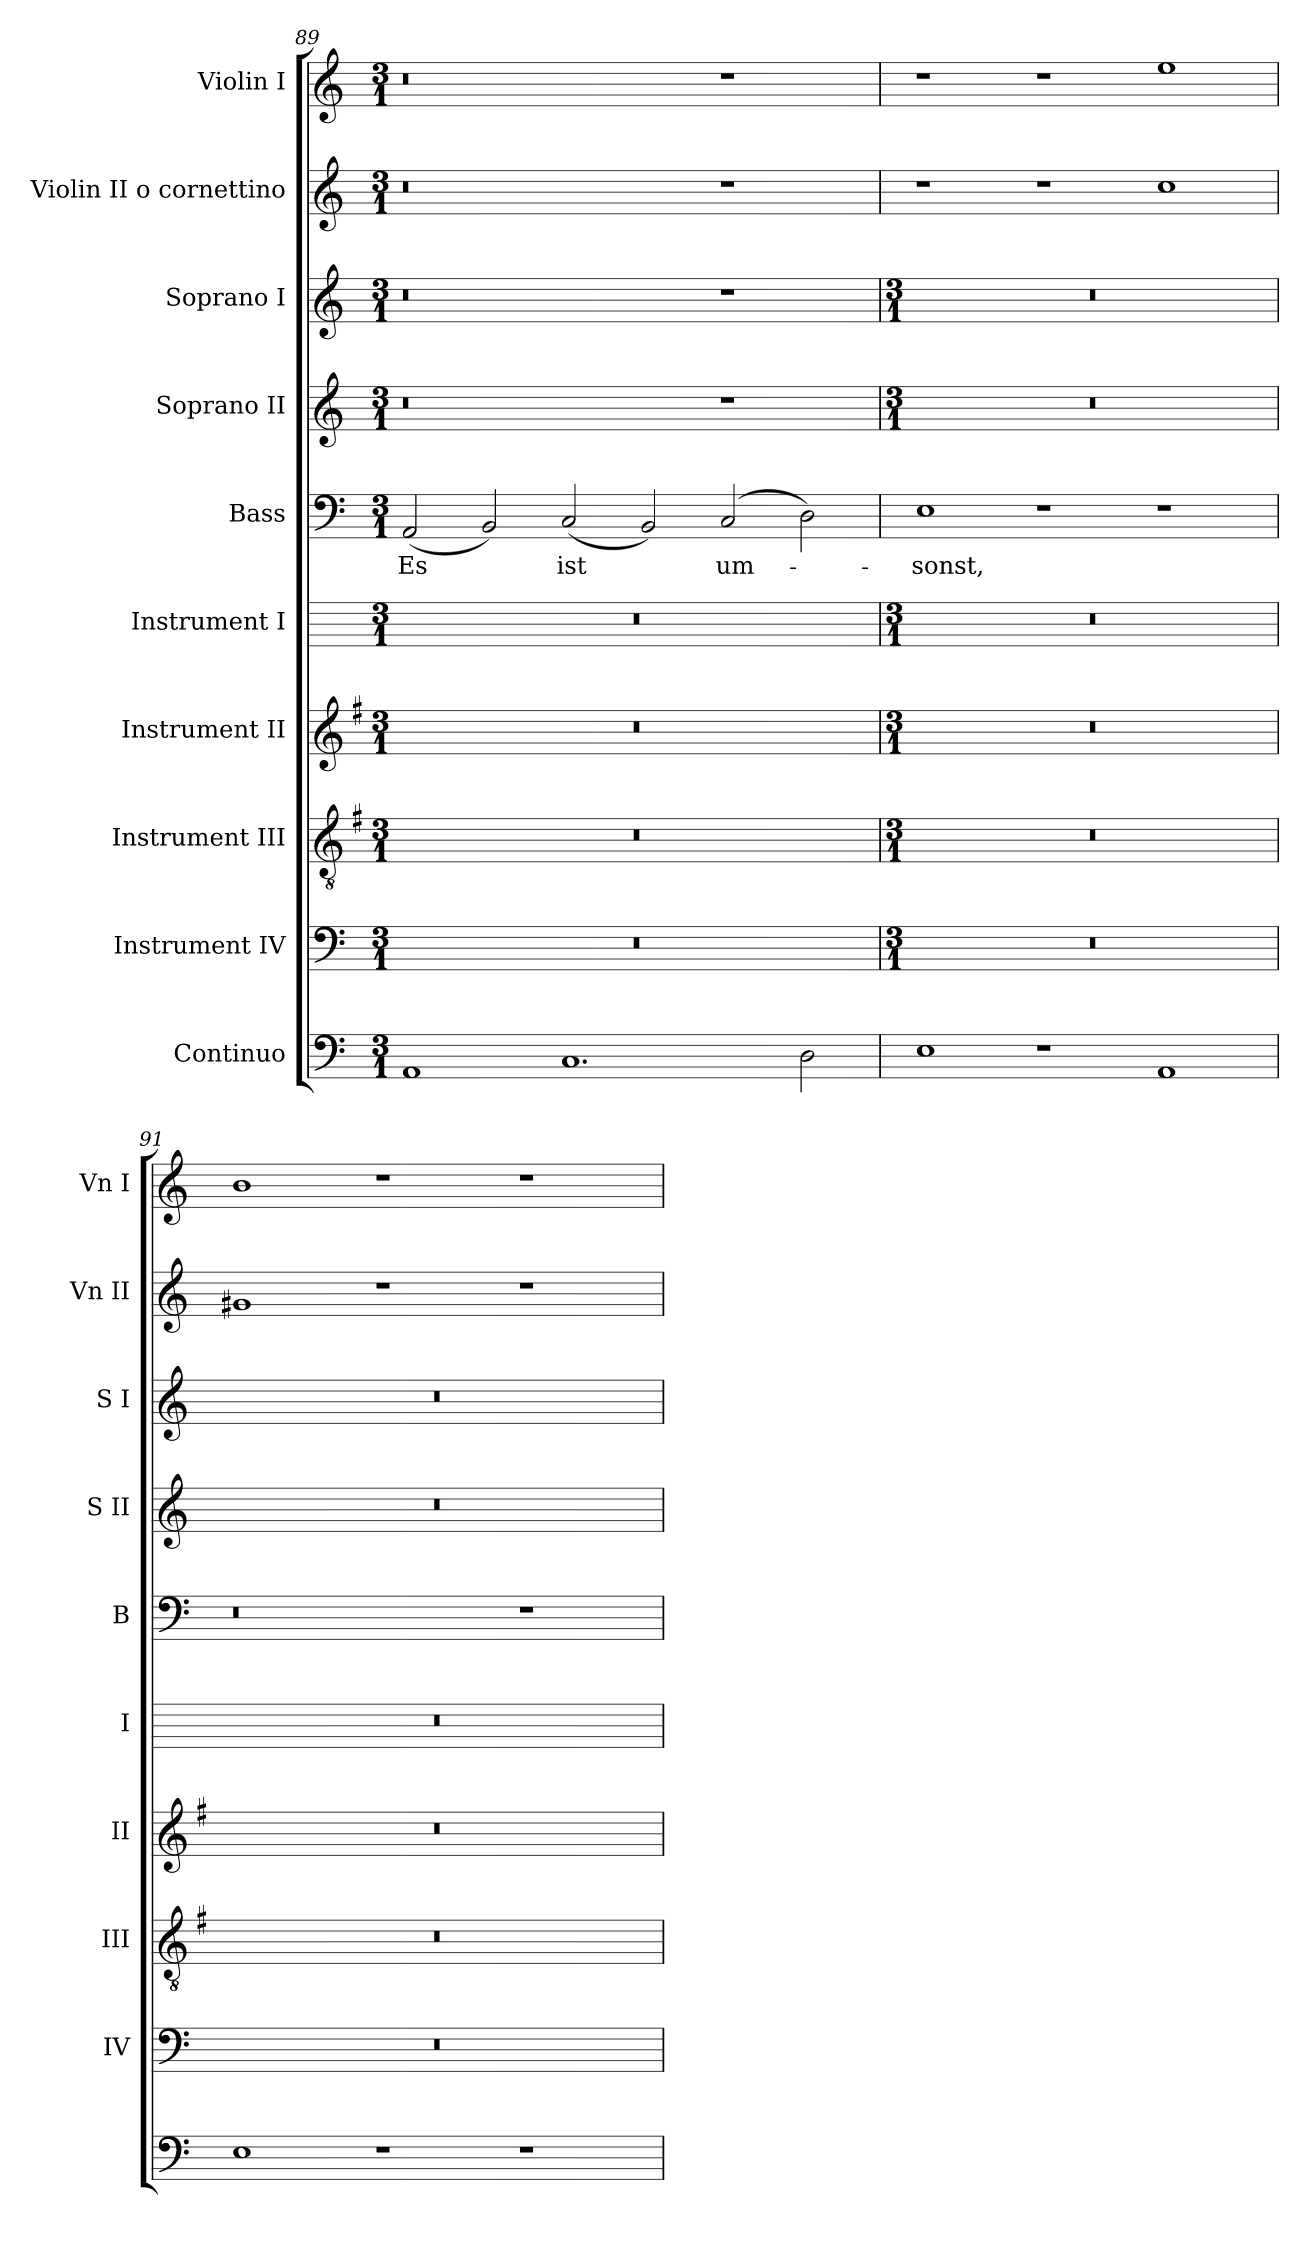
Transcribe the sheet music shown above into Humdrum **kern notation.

**kern	**kern	**kern	**kern	**kern	**kern	**text	**kern	**kern	**kern	**kern
*part10	*part9	*part8	*part7	*part6	*part5	*part5	*part4	*part3	*part2	*part1
*staff10	*staff9	*staff8	*staff7	*staff6	*staff5	*staff5	*staff4	*staff3	*staff2	*staff1
*I"Continuo	*I"Instrument IV	*I"Instrument III	*I"Instrument II	*I"Instrument I	*I"Bass	*	*I"Soprano II	*I"Soprano I	*I"Violin II o cornettino	*I"Violin I
*	*I'IV	*I'III	*I'II	*I'I	*I'B	*	*I'S II	*I'S I	*I'Vn II	*I'Vn I
*clefF4	*clefF4	*clefGv2	*clefG2	*	*clefF4	*	*clefG2	*clefG2	*clefG2	*clefG2
*	*	*ITrd4c7	*ITrd4c7	*ITrd4c7	*	*	*	*	*	*
*k[]	*k[]	*k[]	*k[]	*	*k[]	*	*k[]	*k[]	*k[]	*k[]
*C:	*C:	*C:	*C:	*	*C:	*	*C:	*C:	*C:	*C:
*M3/1	*M3/1	*M3/1	*M3/1	*M3/1	*M3/1	*	*M3/1	*M3/1	*M3/1	*M3/1
=89	=89	=89	=89	=89	=89	=89	=89	=89	=89	=89
!	!	!	!	!	!	!LO:LY:b	!	!	!	!
1AA	0.r	0.r	0.r	0.r	(<2AA	Es	0r	0r	0r	0r
.	.	.	.	.	2BB)	.	.	.	.	.
!	!	!	!	!	!	!LO:LY:b	!	!	!	!
1.C	.	.	.	.	(<2C	ist	.	.	.	.
.	.	.	.	.	2BB)	.	.	.	.	.
!	!	!	!	!	!	!LO:LY:b	!	!	!	!
.	.	.	.	.	(<2C	um-	1r	1r	1r	1r
2D	.	.	.	.	2D)	.	.	.	.	.
!!LO:LB:g=z
=90	=90	=90	=90	=90	=90	=90	=90	=90	=90	=90
*	*M3/1	*M3/1	*M3/1	*M3/1	*	*	*M3/1	*M3/1	*	*
!	!	!	!	!	!	!LO:LY:b	!	!	!	!
1E	0.r	0.r	0.r	0.r	1E	sonst,	0.r	0.r	1r	1r
1r	.	.	.	.	1r	.	.	.	1r	1r
1AA	.	.	.	.	1r	.	.	.	1cc	1ee
=91	=91	=91	=91	=91	=91	=91	=91	=91	=91	=91
1E	0.r	0.r	0.r	0.r	0r	.	0.r	0.r	1g#X	1b
1r	.	.	.	.	.	.	.	.	1r	1r
1r	.	.	.	.	1r	.	.	.	1r	1r
=	=	=	=	=	=	=	=	=	=	=
*-	*-	*-	*-	*-	*-	*-	*-	*-	*-	*-
